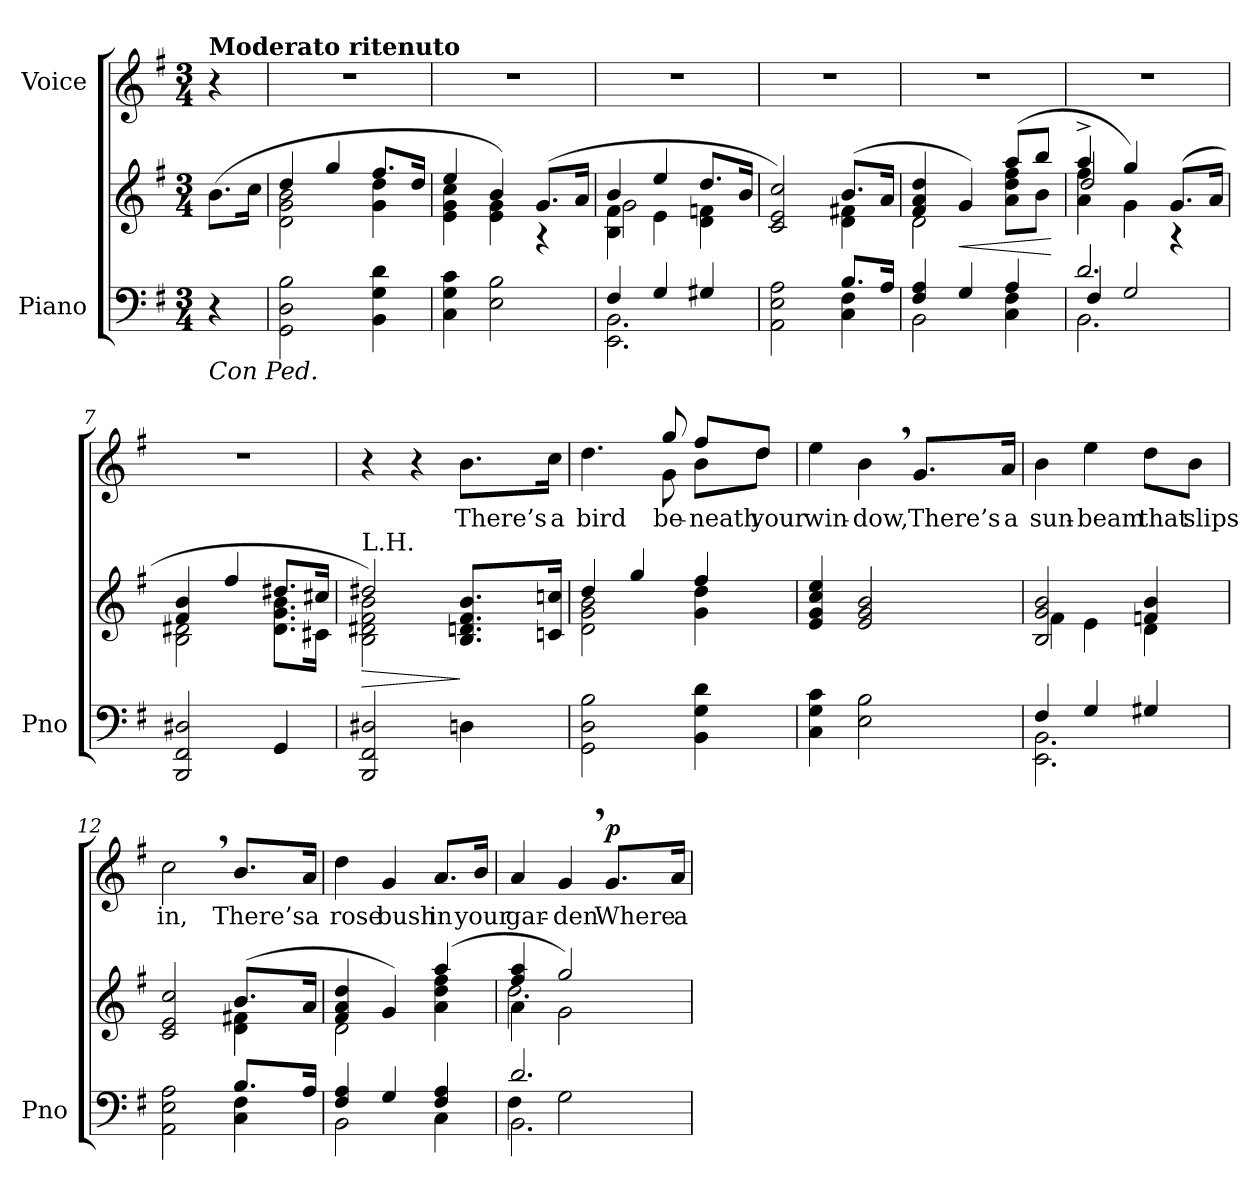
**kern	**kern	**dynam	**kern	**text	**dynam
*part2	*part2	*part2	*part1	*part1	*part1
*staff3	*staff2	*staff2/3	*staff1	*staff1	*staff1
*I"Piano	*	*	*I"Voice	*	*
*I'Pno	*	*	*	*	*
*clefF4	*clefG2	*	*clefG2	*	*
*k[f#]	*k[f#]	*	*k[f#]	*	*
*M3/4	*M3/4	*	*M3/4	*	*
=	=	=	=	=	=
!	!	!	!LO:TX:a:B:t=Moderato ritenuto	!	!
!LO:TX:b:i:t=Con Ped.	!	!	!	!	!
!	!	!LO:DY:b	!	!	!
!	!	!LO:DY:n=1:b	!	!	!
!	!	!LO:DY:n=2:b	!	!	!
4r	(8.b\L	other-dynamics f other-dynamics	4r	.	.
.	16cc\Jk	.	.	.	.
=1	=1	=1	=1	=1	=1
*	*^	*	*	*	*
2GG\ 2D\ 2B\	4dd/	2d\ 2g\ 2b\	.	2.r	.	.
.	4gg/	.	.	.	.	.
4BB\ 4G\ 4d\	8.ff#/L	4g\ 4dd\	.	.	.	.
.	16dd/Jk	.	.	.	.	.
=2	=2	=2	=2	=2	=2	=2
4C\ 4G\ 4c\	4ee/	4e\ 4g\ 4cc\	.	2.r	.	.
2E\ 2B\	4b/)	4e\ 4g\	.	.	.	.
.	(8.g/L	4r	.	.	.	.
.	16a/Jk	.	.	.	.	.
=3	=3	=3	=3	=3	=3	=3
*^	*	*^	*	*	*	*
4F#/	2.EE\ 2.BB\	4b/	4B\ 4f#\	2g\	.	2.r	.	.
4G/	.	4ee/	4e\	.	.	.	.	.
4G#X/	.	8.dd/L	4d\ 4fn\	4ryy	.	.	.	.
.	.	16b/Jk	.	.	.	.	.	.
*	*	*	*v	*v	*	*	*	*
!!LO:LB:g=z
=4	=4	=4	=4	=4	=4	=4	=4
2AA\ 2E\ 2A\	2ryy	2c/ 2e/ 2cc/)	2ryy	.	2.r	.	.
8.B/L	4C\ 4F#\	(8.b/L	4d\ 4f#X\	.	.	.	.
16A/Jk	.	16a/Jk	.	.	.	.	.
=5	=5	=5	=5	=5	=5	=5	=5
4F#/ 4A/	2BB\	4f#/ 4a/ 4dd/	2d\	.	2.r	.	.
!	!	!	!	!LO:HP:b	!	!	!
4G/	.	4g/)	.	<	.	.	.
4A/	4C\ 4F#\	(8aa/L	8a\ 8dd\ 8ff#\L	.	.	.	.
.	.	8bb/J	8b\J	.	.	.	.
*v	*v	*	*	*	*	*	*
*	*v	*v	*	*	*	*
.	.	[	.	.	.
=6	=6	=6	=6	=6	=6
*^	*^	*	*	*	*
*	*^	*	*^	*	*	*	*
2.d/	2.BB\	4F#/	4aa^/	4a\ 4ff#\	2dd/	.	2.r	.	.
.	.	2G/	4gg/)	4g\	.	.	.	.	.
.	.	.	(8.g/L	4r	4ryy	.	.	.	.
.	.	.	16a/Jk	.	.	.	.	.	.
*v	*v	*v	*	*	*	*	*	*	*
*	*	*v	*v	*	*	*	*
!!LO:LB:g=z
=7	=7	=7	=7	=7	=7	=7
2BBB/ 2FF#/ 2D#X/	4f#/ 4b/	2B\ 2d#X\	.	2.r	.	.
.	4ff#/	.	.	.	.	.
4GG/	8.dd#X/L	8.d#\ 8.g\ 8.b\L	.	.	.	.
.	16cc#X/Jk	16c#X\Jk	.	.	.	.
=8	=8	=8	=8	=8	=8	=8
!	!LO:TX:a:t=L.H.	!	!	!	!	!
!	!	!	!LO:HP:b	!	!	!
2BBB/ 2FF#/ 2D#X/	2dd#X/)	2B\ 2d#X\ 2f#\ 2b\	>	4r	.	.
.	.	.	.	4r	.	.
!	!	!	!	!	!LO:LY:b	!LO:DY:a
!	!	!	!	!	!	!LO:DY:n=1:a
4Dn\	8.B/ 8.dn/ 8.f#/ 8.b/L	4ryy	]	8.b\L	There’s	other-dynamics f
!	!	!	!	!	!LO:LY:b	!
.	16cn/ 16ccn/Jk	.	.	16cc\Jk	a	.
=9	=9	=9	=9	=9	=9	=9
!	!	!	!	!	!LO:LY:b	!
*	*	*	*	*^	*	*
2GG\ 2D\ 2B\	4dd/	2d\ 2g\ 2b\	.	4.dd\	4.ryy	bird	.
.	4gg/	.	.	.	.	.	.
!	!	!	!	!	!	!LO:LY:b	!
.	.	.	.	8g\	8gg/	be-	.
!	!	!	!	!	!	!LO:LY:b	!
4BB\ 4G\ 4d\	4ff#/	4g\ 4dd\	.	8b\L	8ff#/L	-neath	.
!	!	!	!	!	!	!LO:LY:b	!
.	.	.	.	8dd\J	8dd/J	your	.
*	*v	*v	*	*	*	*	*
!!LO:PB:g=z
=10	=10	=10	=10	=10	=10	=10
!	!	!	!	!	!LO:LY:b	!
*	*	*	*v	*v	*	*
4C\ 4G\ 4c\	4e/ 4g/ 4cc/ 4ee/	.	4ee\	win-	.
!	!	!	!	!LO:LY:b	!
2E\ 2B\	2e/ 2g/ 2b/	.	4b,\	-dow,	.
!	!	!	!	!LO:LY:b	!
.	.	.	8.g/L	There’s	.
!	!	!	!	!LO:LY:b	!
.	.	.	16a/Jk	a	.
=11	=11	=11	=11	=11	=11
*^	*^	*	*	*	*
!	!	!	!	!	!	!LO:LY:b	!
4F#/	2.EE\ 2.BB\	2B/ 2g/ 2b/	4f#\	.	4b\	sun-	.
!	!	!	!	!	!	!LO:LY:b	!
4G/	.	.	4e\	.	4ee\	-beam	.
!	!	!	!	!	!	!LO:LY:b	!
4G#X/	.	4fn/ 4b/	4d\	.	8dd\L	that	.
!	!	!	!	!	!	!LO:LY:b	!
.	.	.	.	.	8b\J	slips	.
=12	=12	=12	=12	=12	=12	=12	=12
!	!	!	!	!	!	!LO:LY:b	!
2AA\ 2E\ 2A\	2ryy	2c/ 2e/ 2cc/	2ryy	.	2cc,\	in,	.
!	!	!	!	!	!	!LO:LY:b	!
8.B/L	4C\ 4F#\	(8.b/L	4d\ 4f#X\	.	8.b/L	There’s	.
!	!	!	!	!	!	!LO:LY:b	!
16A/Jk	.	16a/Jk	.	.	16a/Jk	a	.
!!LO:LB:g=z
=13	=13	=13	=13	=13	=13	=13	=13
!	!	!	!	!	!	!LO:LY:b	!
4F#/ 4A/	2BB\	4f#/ 4a/ 4dd/	2d\	.	4dd\	rose	.
!	!	!	!	!	!	!LO:LY:b	!
4G/	.	4g/)	.	.	4g/	bush	.
!	!	!	!	!	!	!LO:LY:b	!
4F#/ 4A/	4C\	(4aa/	4a\ 4dd\ 4ff#\	.	8.a/L	in	.
!	!	!	!	!	!	!LO:LY:b	!
.	.	.	.	.	16b/Jk	your	.
=14	=14	=14	=14	=14	=14	=14	=14
*	*^	*	*^	*	*	*	*
!	!	!	!	!	!	!	!	!LO:LY:b	!
2.d/	2.BB\	4F#\	4ff#/ 4aa/	4a\	2.dd\	.	4a/	gar-	.
!	!	!	!	!	!	!	!	!LO:LY:b	!
.	.	2G\	2gg/)	2g\	.	.	4g,/	-den	.
!	!	!	!	!	!	!	!	!LO:LY:b	!LO:DY:a
.	.	.	.	.	.	.	8.g/L	Where	p
!	!	!	!	!	!	!	!	!LO:LY:b	!
.	.	.	.	.	.	.	16a/Jk	a	.
*v	*v	*v	*	*	*	*	*	*	*
*	*v	*v	*v	*	*	*	*
=	=	=	=	=	=
*-	*-	*-	*-	*-	*-
